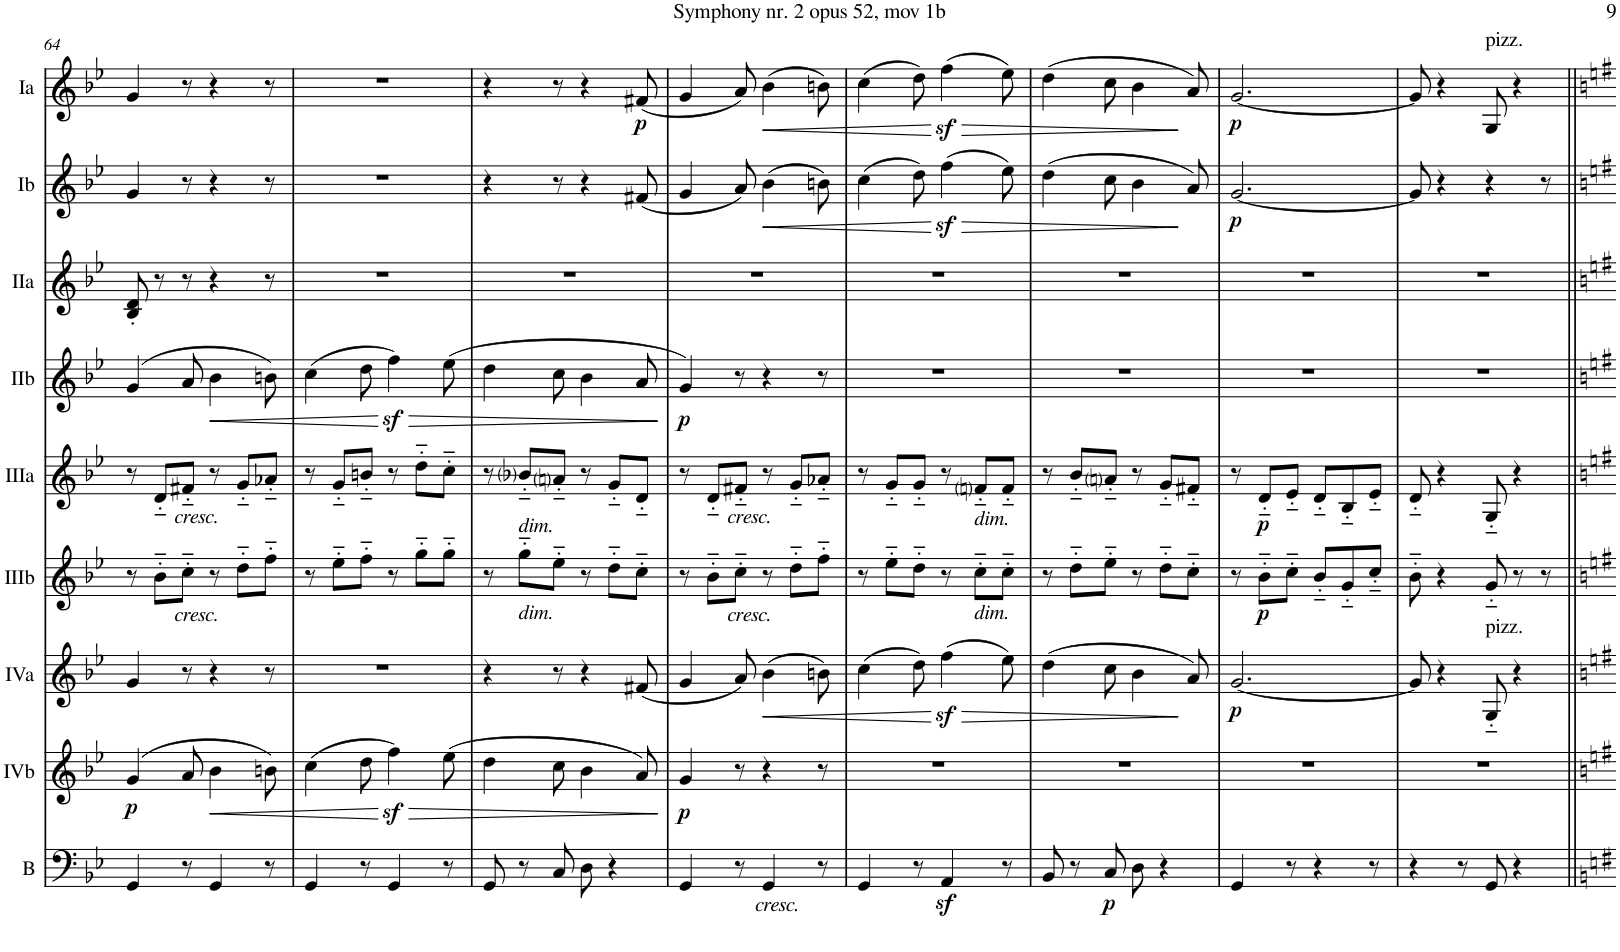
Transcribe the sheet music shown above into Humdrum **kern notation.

**kern	**dynam	**kern	**dynam	**kern	**dynam	**kern	**dynam	**kern	**dynam	**kern	**dynam	**kern	**kern	**dynam	**kern	**dynam
*part9	*part9	*part8	*part8	*part7	*part7	*part6	*part6	*part5	*part5	*part4	*part4	*part3	*part2	*part2	*part1	*part1
*staff9	*staff9	*staff8	*staff8	*staff7	*staff7	*staff6	*staff6	*staff5	*staff5	*staff4	*staff4	*staff3	*staff2	*staff2	*staff1	*staff1
*I"Bass	*	*I"Acc. 4b	*	*I"Acc. 4a	*	*I"Acc. 3b	*	*I"Acc. 3a	*	*I"Acc. 2b	*	*I"Acc. 2a	*I"Acc. 1b	*	*I"Acc. 1a	*
*I'B	*	*	*	*	*	*	*	*	*	*	*	*	*	*	*	*
!!LO:PB:g=z
*clefF4	*	*clefG2	*	*clefG2	*	*clefG2	*	*clefG2	*	*clefG2	*	*clefG2	*clefG2	*	*clefG2	*
*Trd7c12	*	*Trd7c12	*	*Trd7c12	*	*Trd7c12	*	*	*	*	*	*	*	*	*	*
*k[b-e-]	*	*k[b-e-]	*	*k[b-e-]	*	*k[b-e-]	*	*k[b-e-]	*	*k[b-e-]	*	*k[b-e-]	*k[b-e-]	*	*k[b-e-]	*
*M6/8	*	*M6/8	*	*M6/8	*	*M6/8	*	*M6/8	*	*M6/8	*	*M6/8	*M6/8	*	*M6/8	*
=64	=64	=64	=64	=64	=64	=64	=64	=64	=64	=64	=64	=64	=64	=64	=64	=64
!	!	!	!LO:DY:b	!	!	!	!	!	!	!	!	!	!	!	!	!
4GG/	.	(4g/	p	4g/	.	8r	.	8r	.	(4g/	.	8B-/' 8d/'	4g/	.	4g/	.
.	.	.	.	.	.	8b-'~\L	.	8d'~/L	.	.	.	8r	.	.	.	.
!	!	!	!	!	!	!	!	!LO:TX:b:i:t=cresc.	!	!	!	!	!	!	!	!
!	!	!	!	!	!	!LO:TX:b:i:t=cresc.	!	!	!	!	!	!	!	!	!	!
8r	.	8a/	.	8r	.	8cc'~\J	.	8f#X'~/J	.	8a/	.	8r	8r	.	8r	.
!	!	!	!LO:HP:b	!	!	!	!	!	!	!	!LO:HP:b	!	!	!	!	!
4GG/	.	4b-\	<	4r	.	8r	.	8r	.	4b-\	<	4r	4r	.	4r	.
.	.	.	.	.	.	8dd'~\L	.	8g'~/L	.	.	.	.	.	.	.	.
8r	.	8bn\)	.	8r	.	8ff'~\J	.	8a-X'~/J	.	8bn\)	.	8r	8r	.	8r	.
=65	=65	=65	=65	=65	=65	=65	=65	=65	=65	=65	=65	=65	=65	=65	=65	=65
4GG/	.	(4cc\	.	2.r	.	8r	.	8r	.	(4cc\	.	2.r	2.r	.	2.r	.
.	.	.	.	.	.	8ee-'~\L	.	8g'~/L	.	.	.	.	.	.	.	.
8r	.	8dd\	.	.	.	8ff'~\J	.	8bn'~/J	.	8dd\	.	.	.	.	.	.
!	!	!	!LO:HP:n=1:b	!	!	!	!	!	!	!	!LO:HP:n=1:b	!	!	!	!	!
4GG/	.	4ffz<\)	[ >	.	.	8r	.	8r	.	4ffz<\)	[ >	.	.	.	.	.
.	.	.	.	.	.	8gg'~\L	.	8dd'~\L	.	.	.	.	.	.	.	.
8r	.	(8ee-\	.	.	.	8gg'~\J	.	8cc'~\J	.	(8ee-\	.	.	.	.	.	.
=66	=66	=66	=66	=66	=66	=66	=66	=66	=66	=66	=66	=66	=66	=66	=66	=66
8GG/	.	4dd\	.	4r	.	8r	.	8r	.	4dd\	.	2.r	4r	.	4r	.
!	!	!	!	!	!	!	!	!LO:TX:b:i:t=dim.	!	!	!	!	!	!	!	!
!	!	!	!	!	!	!LO:TX:b:i:t=dim.	!	!	!	!	!	!	!	!	!	!
8r	.	.	.	.	.	8gg'~\L	.	8b-i'~/L	.	.	.	.	.	.	.	.
8C/	.	8cc\	.	8r	.	8ee-'~\J	.	8ani'~/J	.	8cc\	.	.	8r	.	8r	.
8D\	.	4b-\	.	4r	.	8r	.	8r	.	4b-\	.	.	4r	.	4r	.
4r	.	.	.	.	.	8dd'~\L	.	8g'~/L	.	.	.	.	.	.	.	.
!	!	!	!	!	!	!	!	!	!	!	!	!	!	!	!	!LO:DY:b
.	.	8a/)	.	(8f#X/	.	8cc'~\J	.	8d'~/J	.	8a/	.	.	(8f#X/	.	(8f#X/	p
.	.	.	]	.	.	.	.	.	.	.	]	.	.	.	.	.
=67	=67	=67	=67	=67	=67	=67	=67	=67	=67	=67	=67	=67	=67	=67	=67	=67
!	!	!	!LO:DY:b	!	!	!	!	!	!	!	!LO:DY:b	!	!	!	!	!
4GG/	.	4g/	p	4g/	.	8r	.	8r	.	4g/)	p	2.r	4g/	.	4g/	.
.	.	.	.	.	.	8b-'~\L	.	8d'~/L	.	.	.	.	.	.	.	.
!	!	!	!	!	!	!	!	!LO:TX:b:i:t=cresc.	!	!	!	!	!	!	!	!
!	!	!	!	!	!	!LO:TX:b:i:t=cresc.	!	!	!	!	!	!	!	!	!	!
8r	.	8r	.	8a/)	.	8cc'~\J	.	8f#X'~/J	.	8r	.	.	8a/)	.	8a/)	.
!LO:TX:b:i:t=cresc.	!	!	!	!	!	!	!	!	!	!	!	!	!	!	!	!
!	!	!	!	!	!LO:HP:b	!	!	!	!	!	!	!	!	!LO:HP:b	!	!LO:HP:b
4GG/	.	4r	.	(4b-\	<	8r	.	8r	.	4r	.	.	(4b-\	<	(4b-\	<
.	.	.	.	.	.	8dd'~\L	.	8g'~/L	.	.	.	.	.	.	.	.
8r	.	8r	.	8bn\)	.	8ff'~\J	.	8a-X'~/J	.	8r	.	.	8bn\)	.	8bn\)	.
=68	=68	=68	=68	=68	=68	=68	=68	=68	=68	=68	=68	=68	=68	=68	=68	=68
4GG/	.	2.r	.	(4cc\	.	8r	.	8r	.	2.r	.	2.r	(4cc\	.	(4cc\	.
.	.	.	.	.	.	8ee-'~\L	.	8g'~/L	.	.	.	.	.	.	.	.
8r	.	.	.	8dd\)	.	8dd'~\J	.	8g'~/J	.	.	.	.	8dd\)	.	8dd\)	.
!	!	!	!	!	!LO:HP:n=1:b	!	!	!	!	!	!	!	!	!LO:HP:n=1:b	!	!LO:HP:n=1:b
4AAz</	.	.	.	(4ffz<\	[ >	8r	.	8r	.	.	.	.	(4ffz<\	[ >	(4ffz<\	[ >
!	!	!	!	!	!	!	!	!LO:TX:b:i:t=dim.	!	!	!	!	!	!	!	!
!	!	!	!	!	!	!LO:TX:b:i:t=dim.	!	!	!	!	!	!	!	!	!	!
.	.	.	.	.	.	8cc'~\L	.	8fni'~/L	.	.	.	.	.	.	.	.
8r	.	.	.	8ee-\)	.	8cc'~\J	.	8f'~/J	.	.	.	.	8ee-\)	.	8ee-\)	.
=69	=69	=69	=69	=69	=69	=69	=69	=69	=69	=69	=69	=69	=69	=69	=69	=69
8BB-/	.	2.r	.	(4dd\	.	8r	.	8r	.	2.r	.	2.r	(4dd\	.	(4dd\	.
8r	.	.	.	.	.	8dd'~\L	.	8b-'~/L	.	.	.	.	.	.	.	.
!	!LO:DY:b	!	!	!	!	!	!	!	!	!	!	!	!	!	!	!
8C/	p	.	.	8cc\	.	8ee-'~\J	.	8ani'~/J	.	.	.	.	8cc\	.	8cc\	.
8D\	.	.	.	4b-\	.	8r	.	8r	.	.	.	.	4b-\	.	4b-\	.
4r	.	.	.	.	.	8dd'~\L	.	8g'~/L	.	.	.	.	.	.	.	.
.	.	.	.	8a/)	]	8cc'~\J	.	8f#X'~/J	.	.	.	.	8a/)	]	8a/)	]
=70	=70	=70	=70	=70	=70	=70	=70	=70	=70	=70	=70	=70	=70	=70	=70	=70
!	!	!	!	!	!LO:DY:b	!	!	!	!	!	!	!	!	!LO:DY:b	!	!LO:DY:b
4GG/	.	2.r	.	[2.g/	p	8r	.	8r	.	2.r	.	2.r	[2.g/	p	[2.g/	p
!	!	!	!	!	!	!	!LO:DY:b	!	!LO:DY:b	!	!	!	!	!	!	!
.	.	.	.	.	.	8b-'~\L	p	8d'~/L	p	.	.	.	.	.	.	.
8r	.	.	.	.	.	8cc'~\J	.	8e-'~/J	.	.	.	.	.	.	.	.
4r	.	.	.	.	.	8b-'~/L	.	8d'~/L	.	.	.	.	.	.	.	.
.	.	.	.	.	.	8g'~/	.	8B-'~/	.	.	.	.	.	.	.	.
8r	.	.	.	.	.	8cc'~/J	.	8e-'~/J	.	.	.	.	.	.	.	.
=71	=71	=71	=71	=71	=71	=71	=71	=71	=71	=71	=71	=71	=71	=71	=71	=71
4r	.	2.r	.	8g/]	.	8b-'~\	.	8d'~/	.	2.r	.	2.r	8g/]	.	8g/]	.
.	.	.	.	4r	.	4r	.	4r	.	.	.	.	4r	.	4r	.
8r	.	.	.	.	.	.	.	.	.	.	.	.	.	.	.	.
!	!	!	!	!	!	!	!	!	!	!	!	!	!	!	!LO:TX:a:t=pizz.	!
!	!	!	!	!LO:TX:a:t=pizz.	!	!	!	!	!	!	!	!	!	!	!	!
8GG/	.	.	.	8G'~/	.	8g'~/	.	8G'~/	.	.	.	.	4r	.	8G/	.
4r	.	.	.	4r	.	8r	.	4r	.	.	.	.	.	.	4r	.
.	.	.	.	.	.	8r	.	.	.	.	.	.	8r	.	.	.
=||	=||	=||	=||	=||	=||	=||	=||	=||	=||	=||	=||	=||	=||	=||	=||	=||
*-	*-	*-	*-	*-	*-	*-	*-	*-	*-	*-	*-	*-	*-	*-	*-	*-
